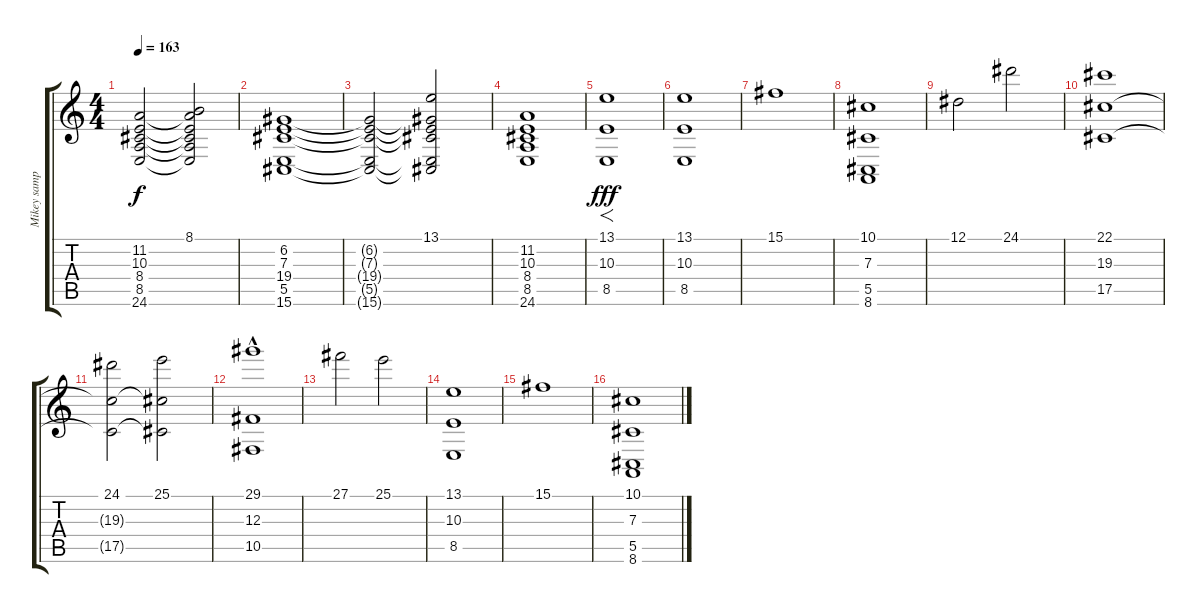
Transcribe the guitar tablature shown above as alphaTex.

\track ("Mikey samples" "Mikey samp") {instrument pad4choir}
\staff {score tabs}
\tuning (Eb4 Bb3 Gb3 Db3 Ab2 Db2) {hide}
\ts (4 4)
\tempo 163
\clef g2
\ks c
(11.2{t} 10.3{t} 8.4{t} 8.5{t} 24.6{t}).2{dy f} (8.1 11.2{t} 10.3{t} 8.4{t} 8.5{t} 24.6{t}).2 |
(6.2 7.3 19.4 5.5 15.6).1 |
(6.2{t} 7.3{t} 19.4{t} 5.5{t} 15.6{t}).2 (13.1 6.2{t} 7.3{t} 19.4{t} 5.5{t} 15.6{t}).2 |
(11.2 10.3 8.4 8.5 24.6).1 |
(13.1 10.3 8.5).1{f dy fff} |
(13.1 10.3 8.5).1{instrument stringensemble1} |
15.1.1 |
(10.1 7.3 5.5 8.6).1 |
12.1.2 24.1.2 |
(22.1 19.3 17.5).1 |
(24.1 19.3{t} 17.5{t}).2 (25.1 19.3{t} 17.5{t}).2 |
(29.1{hac} 12.3 10.5).1 |
27.1.2 25.1.2 |
(13.1 10.3 8.5).1 |
15.1.1 |
(10.1 7.3 5.5 8.6).1
